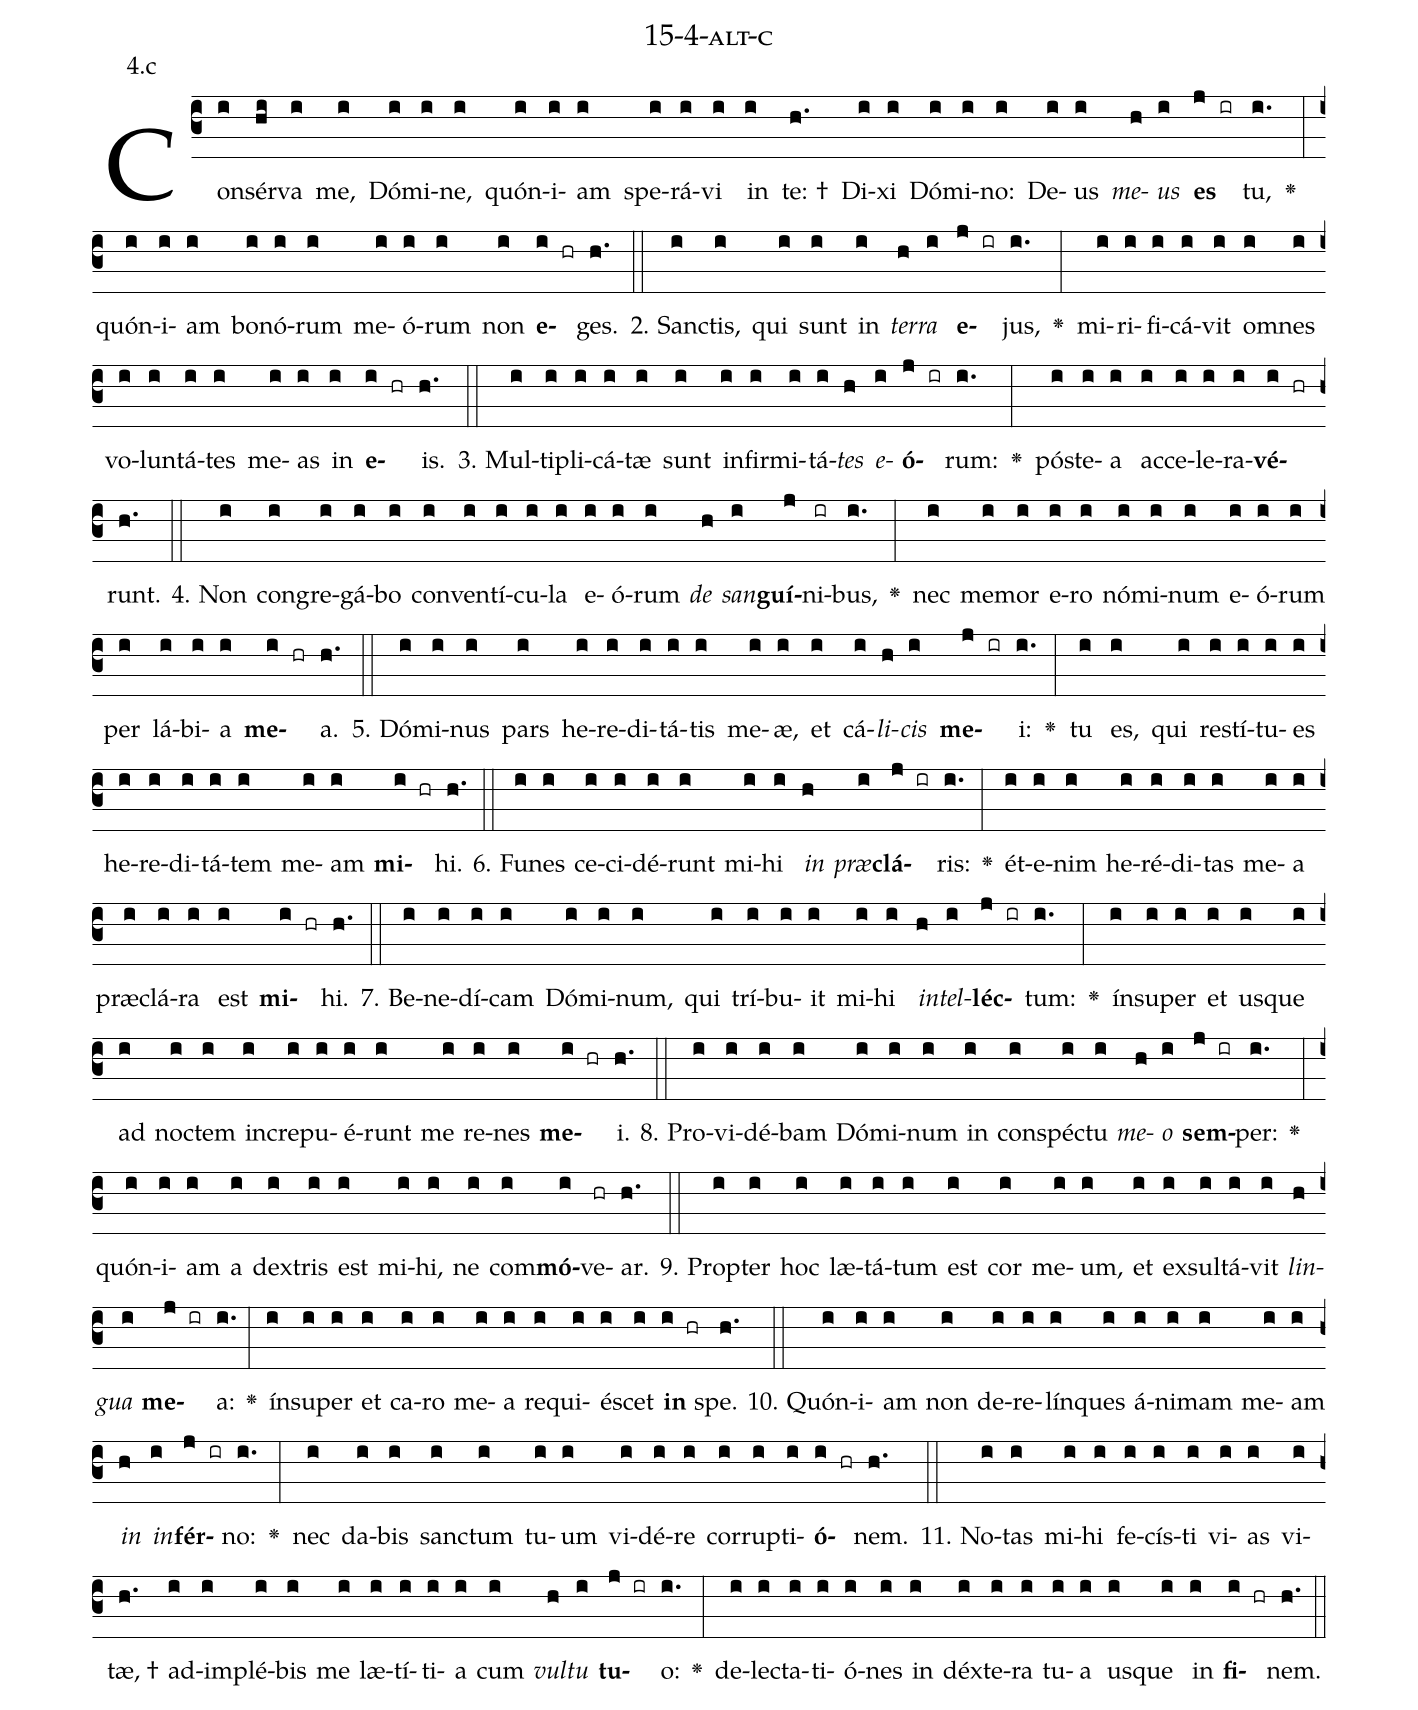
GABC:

name: 15-4-alt-c;
annotation: 4.c;
%%
(c3)Con(i)sér(hi)va(i) me,(i) Dó(i)mi(i)ne,(i) quón(i)i(i)am(i) spe(i)rá(i)vi(i) in(i) te: †(h.) Di(i)xi(i) Dó(i)mi(i)no:(i) De(i)us(i) <i>me</i>(h)<i>us</i>(i) <b>es</b>(j ir) tu,(i.) <v>\greheightstar</v>(:) quón(i)i(i)am(i) bo(i)nó(i)rum(i) me(i)ó(i)rum(i) non(i) <b>e</b>(i hr)ges.(h.) (::)
2. Sanc(i)tis,(i) qui(i) sunt(i) in(i) <i>ter</i>(h)<i>ra</i>(i) <b>e</b>(j ir)jus,(i.) <v>\greheightstar</v>(:) mi(i)ri(i)fi(i)cá(i)vit(i) om(i)nes(i) vo(i)lun(i)tá(i)tes(i) me(i)as(i) in(i) <b>e</b>(i hr)is.(h.) (::)
3. Mul(i)ti(i)pli(i)cá(i)tæ(i) sunt(i) in(i)fir(i)mi(i)tá(i)<i>tes</i>(h) <i>e</i>(i)<b>ó</b>(j ir)rum:(i.) <v>\greheightstar</v>(:) póst(i)e(i)a(i) ac(i)ce(i)le(i)ra(i)<b>vé</b>(i hr)runt.(h.) (::)
4. Non(i) con(i)gre(i)gá(i)bo(i) con(i)ven(i)tí(i)cu(i)la(i) e(i)ó(i)rum(i) <i>de</i>(h) <i>san</i>(i)<b>guí</b>(j)ni(ir)bus,(i.) <v>\greheightstar</v>(:) nec(i) me(i)mor(i) e(i)ro(i) nó(i)mi(i)num(i) e(i)ó(i)rum(i) per(i) lá(i)bi(i)a(i) <b>me</b>(i hr)a.(h.) (::)
5. Dó(i)mi(i)nus(i) pars(i) he(i)re(i)di(i)tá(i)tis(i) me(i)æ,(i) et(i) cá(i)<i>li</i>(h)<i>cis</i>(i) <b>me</b>(j ir)i:(i.) <v>\greheightstar</v>(:) tu(i) es,(i) qui(i) re(i)stí(i)tu(i)es(i) he(i)re(i)di(i)tá(i)tem(i) me(i)am(i) <b>mi</b>(i hr)hi.(h.) (::)
6. Fu(i)nes(i) ce(i)ci(i)dé(i)runt(i) mi(i)hi(i) <i>in</i>(h) <i>præ</i>(i)<b>clá</b>(j ir)ris:(i.) <v>\greheightstar</v>(:) ét(i)e(i)nim(i) he(i)ré(i)di(i)tas(i) me(i)a(i) præ(i)clá(i)ra(i) est(i) <b>mi</b>(i hr)hi.(h.) (::)
7. Be(i)ne(i)dí(i)cam(i) Dó(i)mi(i)num,(i) qui(i) trí(i)bu(i)it(i) mi(i)hi(i) <i>in</i>(h)<i>tel</i>(i)<b>léc</b>(j ir)tum:(i.) <v>\greheightstar</v>(:) ín(i)su(i)per(i) et(i) us(i)que(i) ad(i) noc(i)tem(i) in(i)cre(i)pu(i)é(i)runt(i) me(i) re(i)nes(i) <b>me</b>(i hr)i.(h.) (::)
8. Pro(i)vi(i)dé(i)bam(i) Dó(i)mi(i)num(i) in(i) con(i)spéc(i)tu(i) <i>me</i>(h)<i>o</i>(i) <b>sem</b>(j ir)per:(i.) <v>\greheightstar</v>(:) quón(i)i(i)am(i) a(i) dex(i)tris(i) est(i) mi(i)hi,(i) ne(i) com(i)<b>mó</b>(i)ve(hr)ar.(h.) (::)
9. Prop(i)ter(i) hoc(i) læ(i)tá(i)tum(i) est(i) cor(i) me(i)um,(i) et(i) ex(i)sul(i)tá(i)vit(i) <i>lin</i>(h)<i>gua</i>(i) <b>me</b>(j ir)a:(i.) <v>\greheightstar</v>(:) ín(i)su(i)per(i) et(i) ca(i)ro(i) me(i)a(i) re(i)qui(i)é(i)scet(i) <b>in</b>(i hr) spe.(h.) (::)
10. Quón(i)i(i)am(i) non(i) de(i)re(i)lín(i)ques(i) á(i)ni(i)mam(i) me(i)am(i) <i>in</i>(h) <i>in</i>(i)<b>fér</b>(j ir)no:(i.) <v>\greheightstar</v>(:) nec(i) da(i)bis(i) sanc(i)tum(i) tu(i)um(i) vi(i)dé(i)re(i) cor(i)rup(i)ti(i)<b>ó</b>(i hr)nem.(h.) (::)
11. No(i)tas(i) mi(i)hi(i) fe(i)cís(i)ti(i) vi(i)as(i) vi(i)tæ, †(h.) ad(i)im(i)plé(i)bis(i) me(i) læ(i)tí(i)ti(i)a(i) cum(i) <i>vul</i>(h)<i>tu</i>(i) <b>tu</b>(j ir)o:(i.) <v>\greheightstar</v>(:) de(i)lec(i)ta(i)ti(i)ó(i)nes(i) in(i) déx(i)te(i)ra(i) tu(i)a(i) us(i)que(i) in(i) <b>fi</b>(i hr)nem.(h.) (::)
